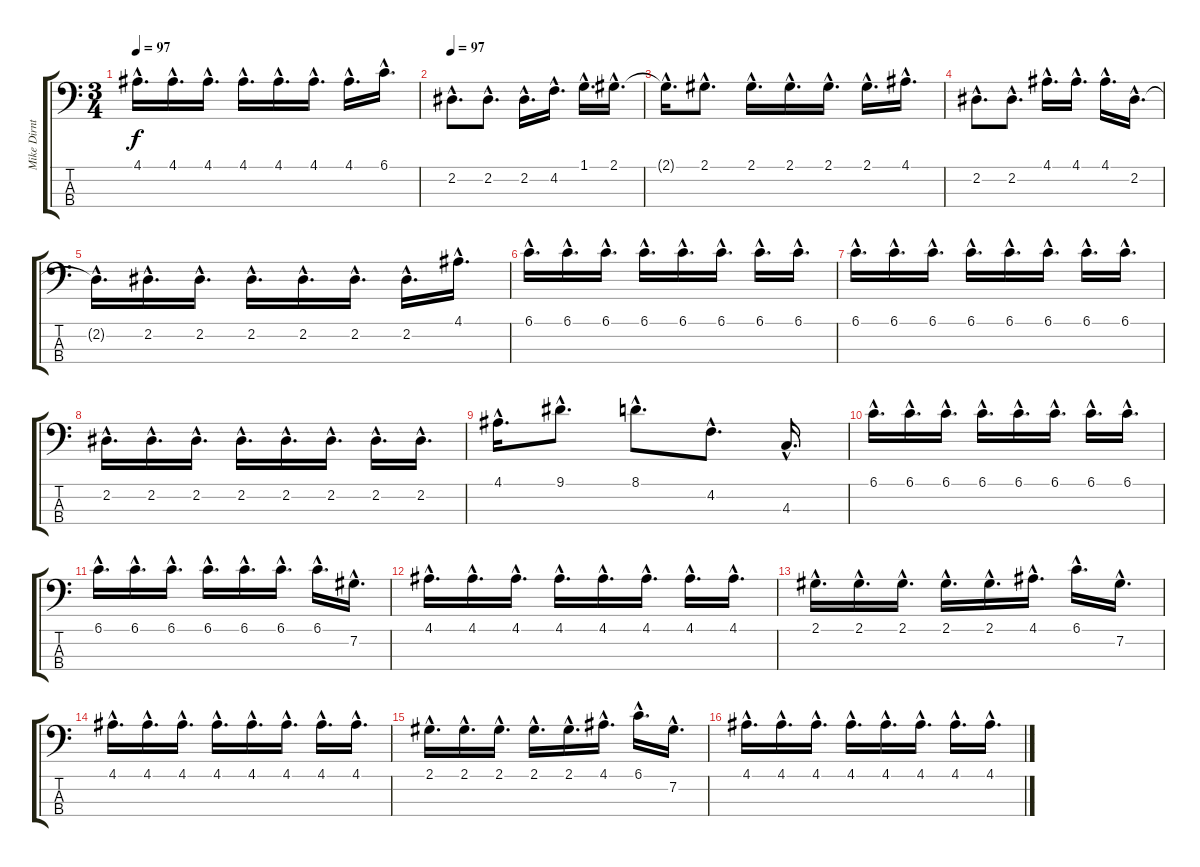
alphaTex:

\track ("Mike Dirnt" "Mike Dirnt") {instrument electricbassfinger}
\staff {score tabs}
\tuning (Gb2 Db2 Ab1 Eb1) {hide}
\ts (3 4)
\tempo 97
\clef f4
\ks c
4.1{hac t}.16{d dy f} 4.1{hac}.16{d} 4.1{hac}.16{d} 4.1{hac}.16{d} 4.1{hac}.16{d} 4.1{hac}.16{d} 4.1{hac}.16{d} 6.1{hac}.16{d} |
\tempo 97
2.2{hac}.8{d} 2.2{hac}.8{d} 2.2{hac}.16{d} 4.2{hac}.16{d} 1.1{hac}.16{d} 2.1{hac}.16{d} |
2.1{hac t}.16{d} 2.1{hac}.8{d} 2.1{hac}.16{d} 2.1{hac}.16{d} 2.1{hac}.16{d} 2.1{hac}.16{d} 4.1{hac}.16{d} |
2.2{hac}.8{d} 2.2{hac}.8{d} 4.1{hac}.16{d} 4.1{hac}.16{d} 4.1{hac}.16{d} 2.2{hac}.16{d} |
2.2{hac t}.16{d} 2.2{hac}.16{d} 2.2{hac}.16{d} 2.2{hac}.16{d} 2.2{hac}.16{d} 2.2{hac}.16{d} 2.2{hac}.16{d} 4.1{hac}.16{d} |
6.1{hac}.16{d} 6.1{hac}.16{d} 6.1{hac}.16{d} 6.1{hac}.16{d} 6.1{hac}.16{d} 6.1{hac}.16{d} 6.1{hac}.16{d} 6.1{hac}.16{d} |
6.1{hac}.16{d} 6.1{hac}.16{d} 6.1{hac}.16{d} 6.1{hac}.16{d} 6.1{hac}.16{d} 6.1{hac}.16{d} 6.1{hac}.16{d} 6.1{hac}.16{d} |
2.2{hac}.16{d} 2.2{hac}.16{d} 2.2{hac}.16{d} 2.2{hac}.16{d} 2.2{hac}.16{d} 2.2{hac}.16{d} 2.2{hac}.16{d} 2.2{hac}.16{d} |
4.1{hac}.16{d} 9.1{hac}.8{d} 8.1{hac}.8{d} 4.2{hac}.8{d} 4.3{hac}.16{d} |
6.1{hac}.16{d} 6.1{hac}.16{d} 6.1{hac}.16{d} 6.1{hac}.16{d} 6.1{hac}.16{d} 6.1{hac}.16{d} 6.1{hac}.16{d} 6.1{hac}.16{d} |
6.1{hac}.16{d} 6.1{hac}.16{d} 6.1{hac}.16{d} 6.1{hac}.16{d} 6.1{hac}.16{d} 6.1{hac}.16{d} 6.1{hac}.16{d} 7.2{hac}.16{d} |
4.1{hac}.16{d} 4.1{hac}.16{d} 4.1{hac}.16{d} 4.1{hac}.16{d} 4.1{hac}.16{d} 4.1{hac}.16{d} 4.1{hac}.16{d} 4.1{hac}.16{d} |
2.1{hac}.16{d} 2.1{hac}.16{d} 2.1{hac}.16{d} 2.1{hac}.16{d} 2.1{hac}.16{d} 4.1{hac}.16{d} 6.1{hac}.16{d} 7.2{hac}.16{d} |
4.1{hac}.16{d} 4.1{hac}.16{d} 4.1{hac}.16{d} 4.1{hac}.16{d} 4.1{hac}.16{d} 4.1{hac}.16{d} 4.1{hac}.16{d} 4.1{hac}.16{d} |
2.1{hac}.16{d} 2.1{hac}.16{d} 2.1{hac}.16{d} 2.1{hac}.16{d} 2.1{hac}.16{d} 4.1{hac}.16{d} 6.1{hac}.16{d} 7.2{hac}.16{d} |
4.1{hac}.16{d} 4.1{hac}.16{d} 4.1{hac}.16{d} 4.1{hac}.16{d} 4.1{hac}.16{d} 4.1{hac}.16{d} 4.1{hac}.16{d} 4.1{hac}.16{d}
